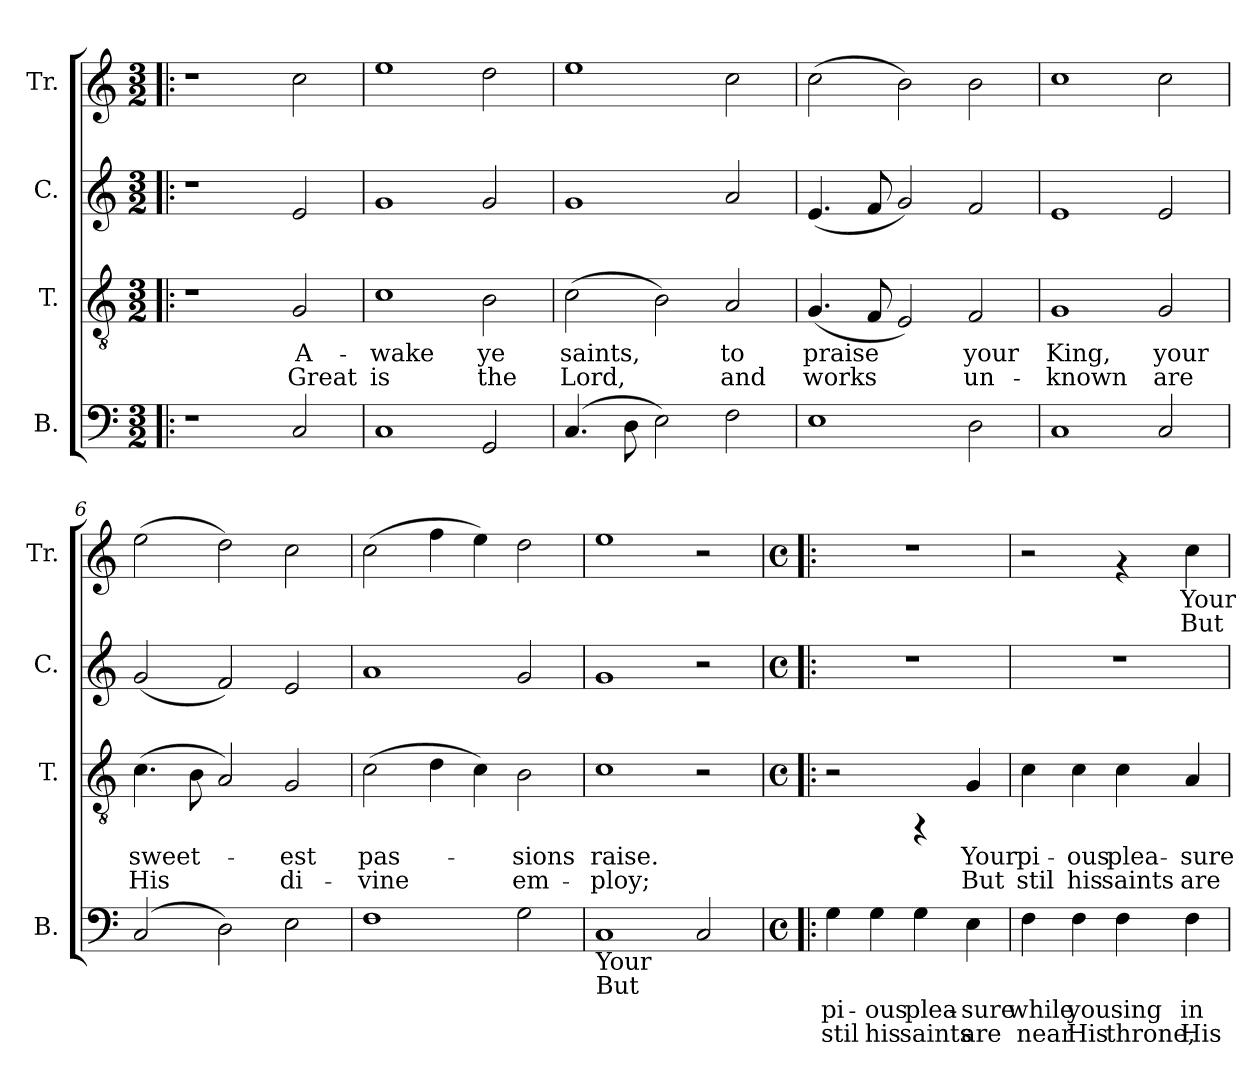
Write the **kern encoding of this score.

**kern	**text	**text	**kern	**text	**text	**kern	**text	**kern	**text	**text
*part4	*part4	*part4	*part3	*part3	*part3	*part2	*part2	*part1	*part1	*part1
*staff4	*staff4	*staff4	*staff3	*staff3	*staff3	*staff2	*staff2	*staff1	*staff1	*staff1
*I"B.	*	*	*I"T.	*	*	*I"C.	*	*I"Tr.	*	*
*I'B.	*	*	*I'T.	*	*	*I'C.	*	*I'Tr.	*	*
!!LO:PB:g=z
*stria5	*	*	*stria5	*	*	*stria5	*	*stria5	*	*
*clefF4	*	*	*clefGv2	*	*	*clefG2	*	*clefG2	*	*
*k[]	*	*	*k[]	*	*	*k[]	*	*k[]	*	*
*C:	*	*	*C:	*	*	*C:	*	*C:	*	*
*M3/2	*	*	*M3/2	*	*	*M3/2	*	*M3/2	*	*
=1!|:	=1!|:	=1!|:	=1!|:	=1!|:	=1!|:	=1!|:	=1!|:	=1!|:	=1!|:	=1!|:
1r	.	.	1r	.	.	1r	.	1r	.	.
!	!LO:LY:b:cj	!	!	!LO:LY:b:cj	!LO:LY:b:cj	!	!LO:LY:b:cj	!	!LO:LY:b:cj	!
2C/	.	.	2G/	A-	-Great	2e/	.	2cc\	.	.
=2	=2	=2	=2	=2	=2	=2	=2	=2	=2	=2
!	!LO:LY:b:cj	!	!	!LO:LY:b:cj	!LO:LY:b:cj	!	!LO:LY:b:cj	!	!LO:LY:b:cj	!
1C	.	.	1c	wake	is	1g	.	1ee	.	.
!	!LO:LY:b:cj	!	!	!LO:LY:b:cj	!LO:LY:b:cj	!	!LO:LY:b:cj	!	!LO:LY:b:cj	!
2GG/	.	.	2B\	ye	the	2g/	.	2dd\	.	.
=3	=3	=3	=3	=3	=3	=3	=3	=3	=3	=3
!	!LO:LY:b:cj	!	!	!LO:LY:b:cj	!LO:LY:b:cj	!	!LO:LY:b:cj	!	!LO:LY:b:cj	!
(>4.C/	.	.	(>2c\	saints,	Lord,	1g	.	1ee	.	.
!	!LO:LY:b:cj	!	!	!	!	!	!	!	!	!
8D\	.	.	.	.	.	.	.	.	.	.
!	!LO:LY:b:cj	!	!	!LO:LY:b:cj	!LO:LY:b:cj	!	!	!	!	!
2E\)	.	.	2B\)	.	.	.	.	.	.	.
!	!LO:LY:b:cj	!	!	!LO:LY:b:cj	!LO:LY:b:cj	!	!LO:LY:b:cj	!	!LO:LY:b:cj	!
2F\	.	.	2A/	to	and	2a/	.	2cc\	.	.
=4	=4	=4	=4	=4	=4	=4	=4	=4	=4	=4
!	!LO:LY:b:cj	!	!	!LO:LY:b:cj	!LO:LY:b:cj	!	!LO:LY:b:cj	!	!LO:LY:b:cj	!
1E	.	.	(<4.G/	praise	works	(<4.e/	.	(>2cc\	.	.
!	!	!	!	!LO:LY:b:cj	!LO:LY:b:cj	!	!LO:LY:b:cj	!	!	!
.	.	.	8F/	.	.	8f/	.	.	.	.
!	!	!	!	!LO:LY:b:cj	!LO:LY:b:cj	!	!LO:LY:b:cj	!	!LO:LY:b:cj	!
.	.	.	2E/)	.	.	2g/)	.	2b\)	.	.
!	!LO:LY:b:cj	!	!	!LO:LY:b:cj	!LO:LY:b:cj	!	!LO:LY:b:cj	!	!LO:LY:b:cj	!
2D\	.	.	2F/	your	un-	2f/	.	2b\	.	.
=5	=5	=5	=5	=5	=5	=5	=5	=5	=5	=5
!	!LO:LY:b:cj	!	!	!LO:LY:b:cj	!LO:LY:b:cj	!	!LO:LY:b:cj	!	!LO:LY:b:cj	!
1C	.	.	1G	-King,	known	1e	.	1cc	.	.
!	!LO:LY:b:cj	!	!	!LO:LY:b:cj	!LO:LY:b:cj	!	!LO:LY:b:cj	!	!LO:LY:b:cj	!
2C/	.	.	2G/	your	are	2e/	.	2cc\	.	.
=6	=6	=6	=6	=6	=6	=6	=6	=6	=6	=6
!	!LO:LY:b:cj	!	!	!LO:LY:b:cj	!LO:LY:b:cj	!	!LO:LY:b:cj	!	!LO:LY:b:cj	!
(>2C/	.	.	(>4.c\	sweet-	-His	(<2g/	.	(>2ee\	.	.
!	!	!	!	!LO:LY:b:cj	!LO:LY:b:cj	!	!	!	!	!
.	.	.	8B\	.	.	.	.	.	.	.
!	!LO:LY:b:cj	!	!	!LO:LY:b:cj	!LO:LY:b:cj	!	!LO:LY:b:cj	!	!LO:LY:b:cj	!
2D\)	.	.	2A/)	.	.	2f/)	.	2dd\)	.	.
!	!LO:LY:b:cj	!	!	!LO:LY:b:cj	!LO:LY:b:cj	!	!LO:LY:b:cj	!	!LO:LY:b:cj	!
2E\	.	.	2G/	est	di-	2e/	.	2cc\	.	.
=7	=7	=7	=7	=7	=7	=7	=7	=7	=7	=7
!	!LO:LY:b:cj	!	!	!LO:LY:b:cj	!LO:LY:b:cj	!	!LO:LY:b:cj	!	!LO:LY:b:cj	!
1F	.	.	(>2c\	-pas-	-vine	1a	.	(>2cc\	.	.
!	!	!	!	!LO:LY:b:cj	!LO:LY:b:cj	!	!	!	!LO:LY:b:cj	!
.	.	.	4d\	.	.	.	.	4ff\	.	.
!	!	!	!	!LO:LY:b:cj	!LO:LY:b:cj	!	!	!	!LO:LY:b:cj	!
.	.	.	4c\)	.	.	.	.	4ee\)	.	.
!	!LO:LY:b:cj	!	!	!LO:LY:b:cj	!LO:LY:b:cj	!	!LO:LY:b:cj	!	!LO:LY:b:cj	!
2G\	.	.	2B\	sions	em-	2g/	.	2dd\	.	.
=8	=8	=8	=8	=8	=8	=8	=8	=8	=8	=8
!LO:TX:b:t=Your	!	!	!	!	!	!	!	!	!	!
!LO:TX:b:t=But	!	!	!	!	!	!	!	!	!	!
!	!LO:LY:b:cj	!	!	!LO:LY:b:cj	!LO:LY:b:cj	!	!LO:LY:b:cj	!	!LO:LY:b:cj	!
1C	.	.	1c	-raise.	ploy;	1g	.	1ee	.	.
!	!LO:LY:b:cj	!	!	!	!	!	!	!	!	!
2C/	.	.	2r	.	.	2r	.	2r	.	.
!!LO:LB:g=z
=9!|:	=9!|:	=9!|:	=9!|:	=9!|:	=9!|:	=9!|:	=9!|:	=9!|:	=9!|:	=9!|:
*M4/4	*	*	*M4/4	*	*	*M4/4	*	*M4/4	*	*
*met(c)	*	*	*met(c)	*	*	*met(c)	*	*met(c)	*	*
!	!LO:LY:b:cj	!LO:LY:b:cj	!	!	!	!	!	!	!	!
4G\	pi-	-stil	2r	.	.	1r	.	1r	.	.
!	!LO:LY:b:cj	!LO:LY:b:cj	!	!	!	!	!	!	!	!
4G\	ous	his	.	.	.	.	.	.	.	.
!	!LO:LY:b:cj	!LO:LY:b:cj	!	!	!	!	!	!	!	!
4G\	plea-	-saints	4rFF	.	.	.	.	.	.	.
!	!LO:LY:b:cj	!LO:LY:b:cj	!	!LO:LY:b:cj	!LO:LY:b:cj	!	!	!	!	!
4E\	sure	are	4G/	Your	But	.	.	.	.	.
=10	=10	=10	=10	=10	=10	=10	=10	=10	=10	=10
!	!LO:LY:b:cj	!LO:LY:b:cj	!	!LO:LY:b:cj	!LO:LY:b:cj	!	!	!	!	!
4F\	while	near	4c\	pi-	-stil	1r	.	2r	.	.
!	!LO:LY:b:cj	!LO:LY:b:cj	!	!LO:LY:b:cj	!LO:LY:b:cj	!	!	!	!	!
4F\	you	His	4c\	ous	his	.	.	.	.	.
!	!LO:LY:b:cj	!LO:LY:b:cj	!	!LO:LY:b:cj	!LO:LY:b:cj	!	!	!	!	!
4F\	sing	throne,	4c\	plea-	-saints	.	.	4rf	.	.
!	!LO:LY:b:cj	!LO:LY:b:cj	!	!LO:LY:b:cj	!LO:LY:b:cj	!	!	!	!LO:LY:b:cj	!LO:LY:b:cj
4F\	in-	-His	4A/	sure	are	.	.	4cc\	Your	But
=	=	=	=	=	=	=	=	=	=	=
*-	*-	*-	*-	*-	*-	*-	*-	*-	*-	*-
